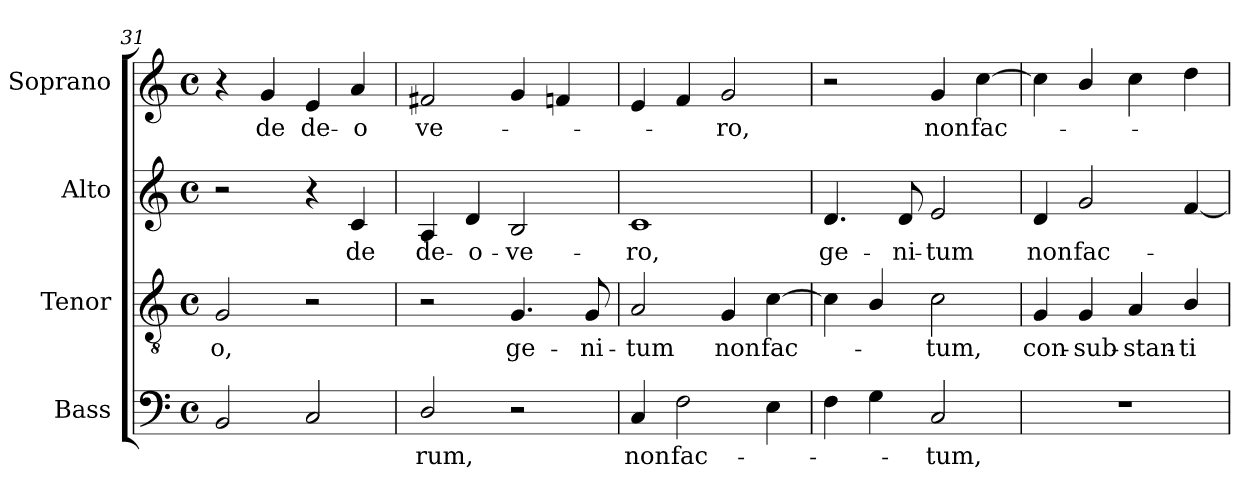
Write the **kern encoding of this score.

**kern	**text	**kern	**text	**kern	**text	**kern	**text
*part4	*part4	*part3	*part3	*part2	*part2	*part1	*part1
*staff4	*staff4	*staff3	*staff3	*staff2	*staff2	*staff1	*staff1
*I"Bass	*	*I"Tenor	*	*I"Alto	*	*I"Soprano	*
*I'B.	*	*I'T.	*	*I'A.	*	*I'S.	*
!!LO:LB:g=z
*clefF4	*	*clefGv2	*	*clefG2	*	*clefG2	*
*	*	*ITrd7c12	*	*	*	*	*
*k[]	*	*k[]	*	*k[]	*	*k[]	*
*C:	*	*C:	*	*C:	*	*C:	*
*M4/4	*	*M4/4	*	*M4/4	*	*M4/4	*
*met(c)	*	*met(c)	*	*met(c)	*	*met(c)	*
=31	=31	=31	=31	=31	=31	=31	=31
!	!	!	!LO:LY:b:color=#000000	!	!	!	!
2BBi/	.	2GGi/	-o,	2r	.	4r	.
!	!	!	!	!	!	!	!LO:LY:b:color=#000000
.	.	.	.	.	.	4gi/	de
!	!	!	!	!	!	!	!LO:LY:b:color=#000000
2Ci/	.	2r	.	4r	.	4ei/	de-
!	!	!	!	!	!LO:LY:b:color=#000000	!	!
!	!	!	!	!	!	!	!LO:LY:b:color=#000000
.	.	.	.	4ci/	de	4ai/	-o
=32	=32	=32	=32	=32	=32	=32	=32
!	!LO:LY:b:color=#000000	!	!	!	!	!	!
!	!	!	!	!	!LO:LY:b:color=#000000	!	!
!	!	!	!	!	!	!	!LO:LY:b:color=#000000
2Di/	-rum,	2r	.	4Ai/	de-	2f#Xi/	ve-
!	!	!	!	!	!LO:LY:b:color=#000000	!	!
.	.	.	.	4di/	-o-	.	.
!	!	!	!LO:LY:b:color=#000000	!	!	!	!
!	!	!	!	!	!LO:LY:b:color=#000000	!	!
2r	.	4.GGi/	ge-	2Bi/	-ve-	4gi/	.
.	.	.	.	.	.	4fni/	.
!	!	!	!LO:LY:b:color=#000000	!	!	!	!
.	.	8GGi/	-ni-	.	.	.	.
=33	=33	=33	=33	=33	=33	=33	=33
!	!LO:LY:b:color=#000000	!	!	!	!	!	!
!	!	!	!LO:LY:b:color=#000000	!	!	!	!
!	!	!	!	!	!LO:LY:b:color=#000000	!	!
4Ci/	non	2AAi/	-tum	1ci	-ro,	4ei/	.
!	!LO:LY:b:color=#000000	!	!	!	!	!	!
2Fi\	fac-	.	.	.	.	4fi/	.
!	!	!	!LO:LY:b:color=#000000	!	!	!	!
!	!	!	!	!	!	!	!LO:LY:b:color=#000000
.	.	4GGi/	non	.	.	2gi/	-ro,
!	!	!	!LO:LY:b:color=#000000	!	!	!	!
4Ei\	.	[4Ci\	fac-	.	.	.	.
=34	=34	=34	=34	=34	=34	=34	=34
!	!	!	!	!	!LO:LY:b:color=#000000	!	!
4Fi\	.	4Ci\]	.	4.di/	ge-	2r	.
4Gi\	.	4BBi/	.	.	.	.	.
!	!	!	!	!	!LO:LY:b:color=#000000	!	!
.	.	.	.	8di/	-ni-	.	.
!	!LO:LY:b:color=#000000	!	!	!	!	!	!
!	!	!	!LO:LY:b:color=#000000	!	!	!	!
!	!	!	!	!	!LO:LY:b:color=#000000	!	!
!	!	!	!	!	!	!	!LO:LY:b:color=#000000
2Ci/	-tum,	2Ci\	-tum,	2ei/	-tum	4gi/	non
!	!	!	!	!	!	!	!LO:LY:b:color=#000000
.	.	.	.	.	.	[4cci\	fac-
=35	=35	=35	=35	=35	=35	=35	=35
!	!	!	!LO:LY:b:color=#000000	!	!	!	!
!	!	!	!	!	!LO:LY:b:color=#000000	!	!
1r	.	4GGi/	con-	4di/	non	4cci\]	.
!	!	!	!LO:LY:b:color=#000000	!	!	!	!
!	!	!	!	!	!LO:LY:b:color=#000000	!	!
.	.	4GGi/	-sub-	2gi/	fac-	4bi/	.
!	!	!	!LO:LY:b:color=#000000	!	!	!	!
.	.	4AAi/	-stan-	.	.	4cci\	.
!	!	!	!LO:LY:b:color=#000000	!	!	!	!
.	.	4BBi/	-ti-	[4fi/	.	4ddi\	.
=	=	=	=	=	=	=	=
*-	*-	*-	*-	*-	*-	*-	*-
